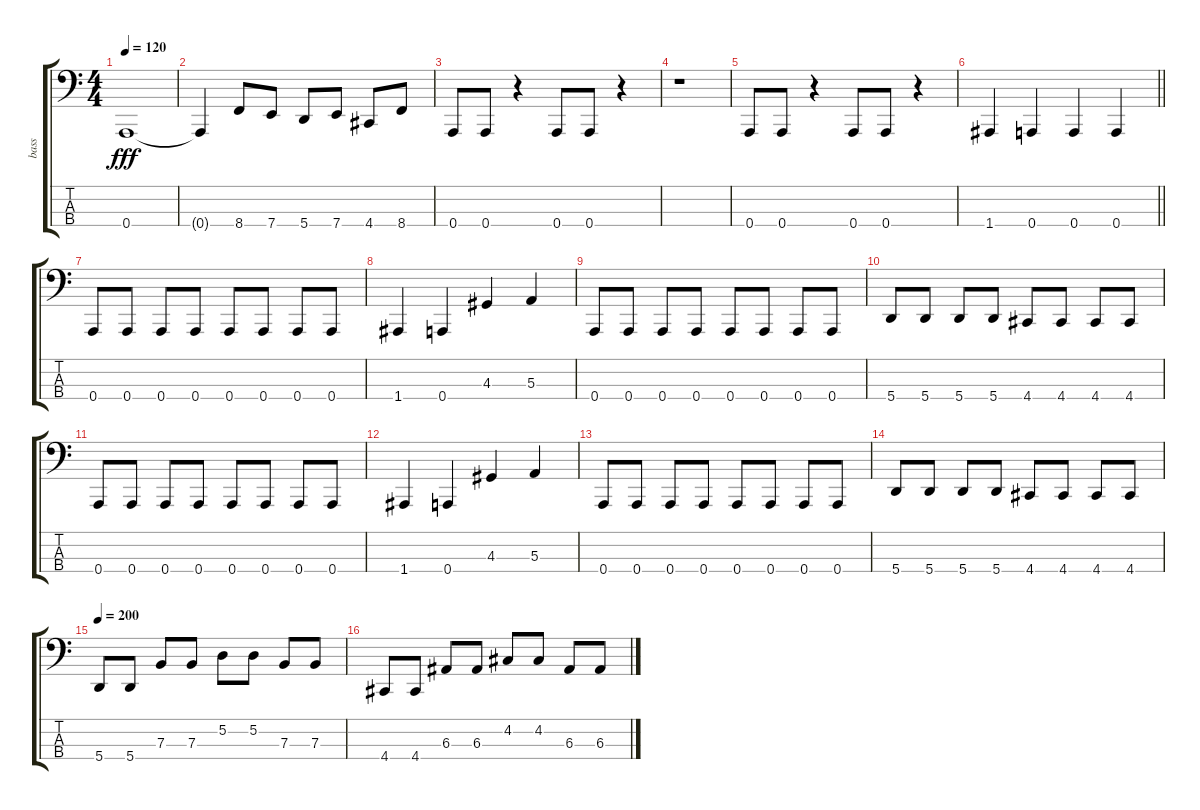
\track ("bass" "bass") {instrument electricbasspick}
\staff {score tabs}
\tuning (D2 A1 E1 A0) {hide}
\ts (4 4)
\tempo 120
\clef f4
\ks c
0.4{t}.1{dy fff} |
0.4{t}.4 8.4.8 7.4.8 5.4.8 7.4.8 4.4.8 8.4.8 |
0.4.8 0.4.8 r.4 0.4.8 0.4.8 r.4 |
r.1 |
0.4.8 0.4.8 r.4 0.4.8 0.4.8 r.4 |
\barLineRight lightlight
1.4.4 0.4.4 0.4.4 0.4.4 |
0.4.8 0.4.8 0.4.8 0.4.8 0.4.8 0.4.8 0.4.8 0.4.8 |
1.4.4 0.4.4 4.3.4 5.3.4 |
0.4.8 0.4.8 0.4.8 0.4.8 0.4.8 0.4.8 0.4.8 0.4.8 |
5.4.8 5.4.8 5.4.8 5.4.8 4.4.8 4.4.8 4.4.8 4.4.8 |
0.4.8 0.4.8 0.4.8 0.4.8 0.4.8 0.4.8 0.4.8 0.4.8 |
1.4.4 0.4.4 4.3.4 5.3.4 |
0.4.8 0.4.8 0.4.8 0.4.8 0.4.8 0.4.8 0.4.8 0.4.8 |
5.4.8 5.4.8 5.4.8 5.4.8 4.4.8 4.4.8 4.4.8 4.4.8 |
\tempo 200
5.4.8 5.4.8 7.3.8 7.3.8 5.2.8 5.2.8 7.3.8 7.3.8 |
4.4.8 4.4.8 6.3.8 6.3.8 4.2.8 4.2.8 6.3.8 6.3.8
